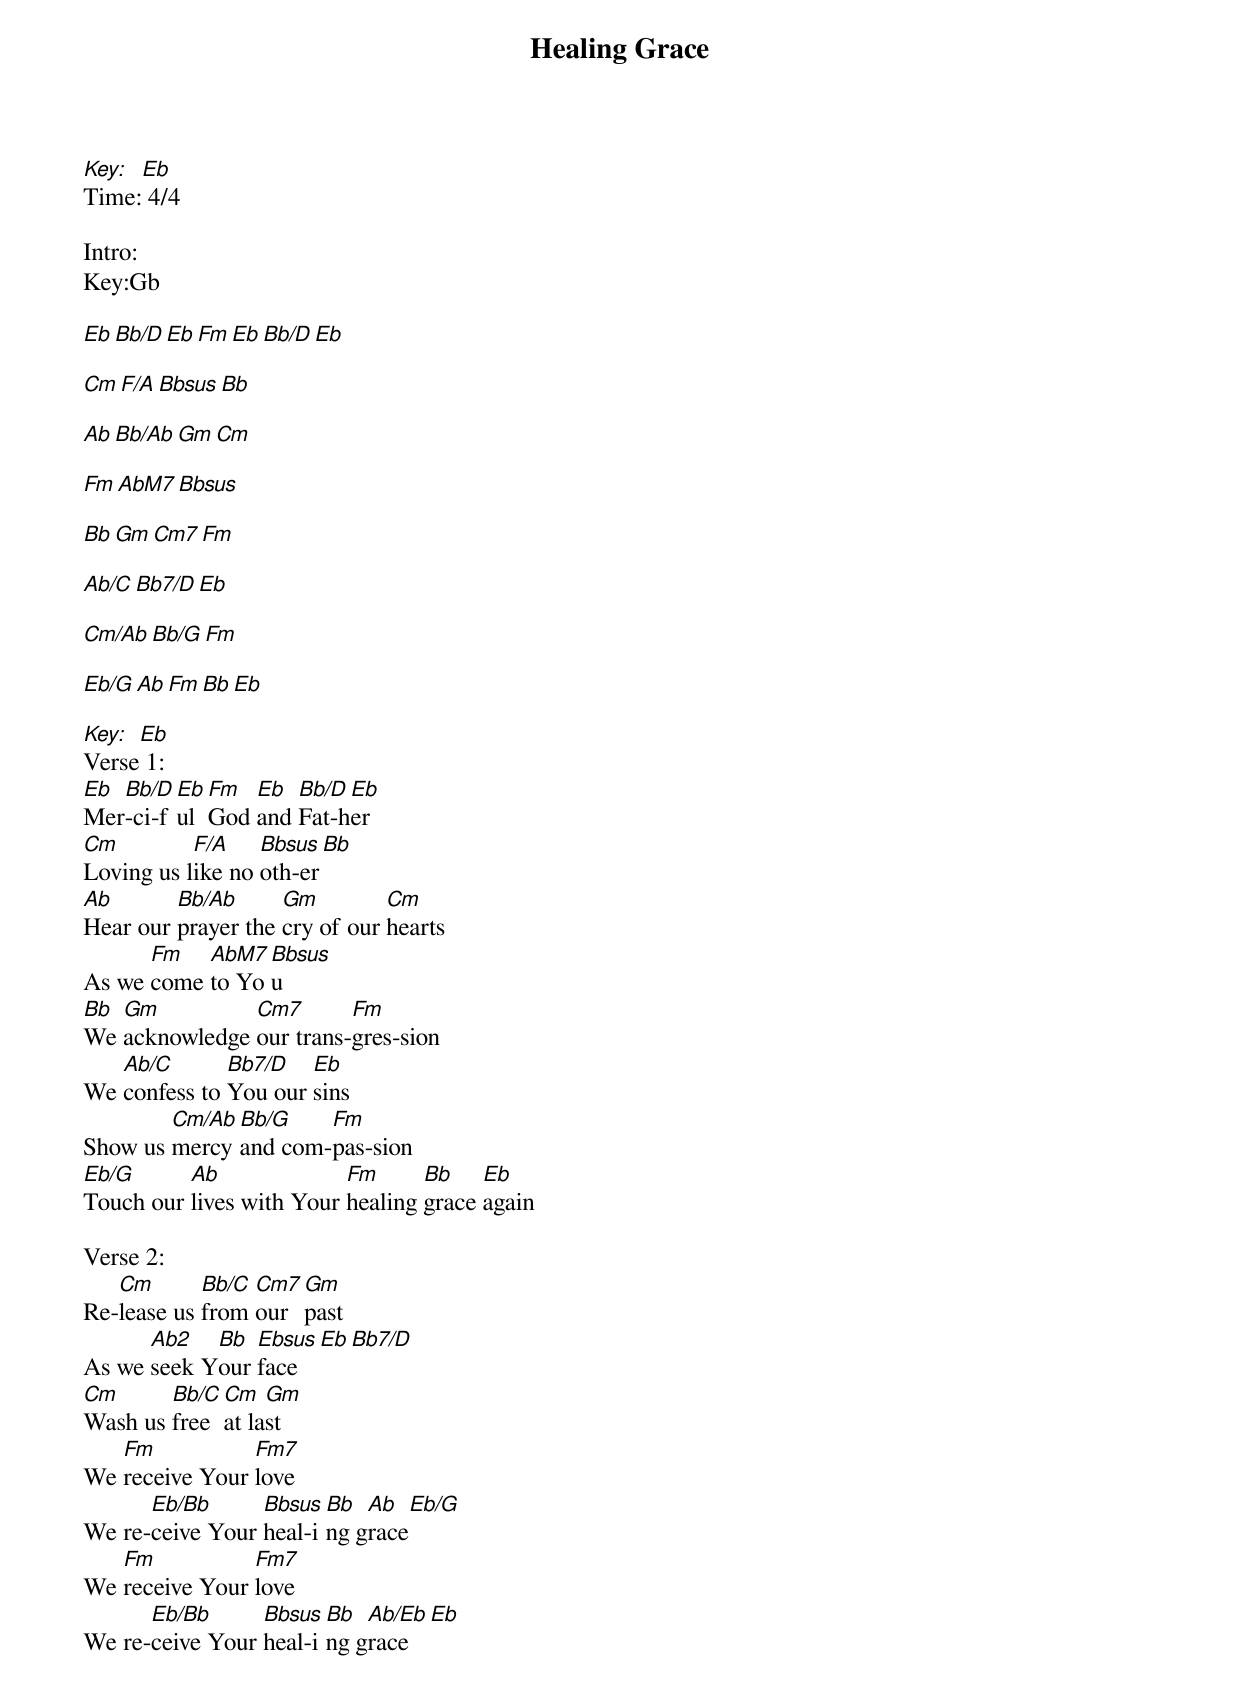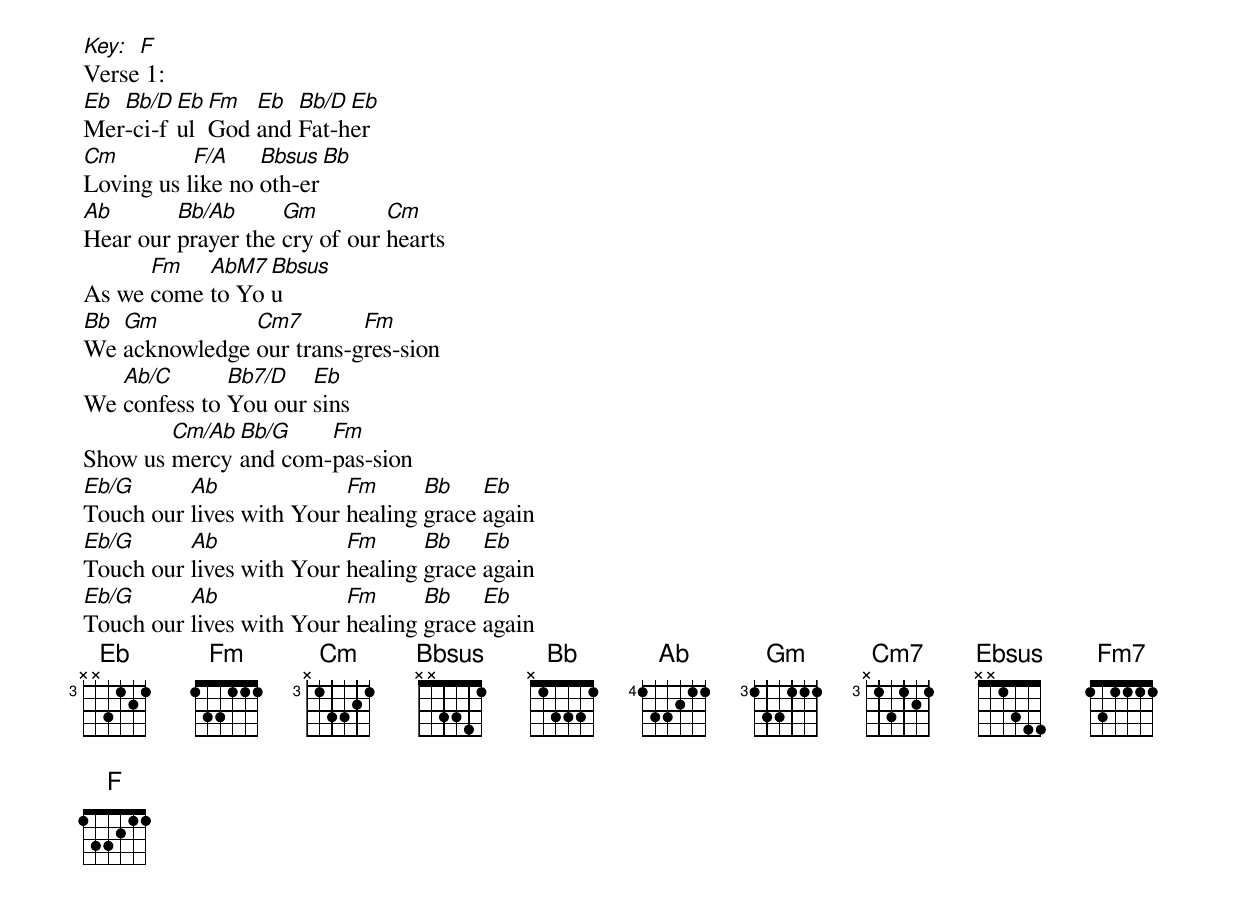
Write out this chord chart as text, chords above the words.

Healing Grace
Key: Eb
Time: 4/4

Intro:
Key:Gb

Eb Bb/D Eb Fm  Eb  Bb/D Eb

Cm         F/A    Bbsus Bb

Ab       Bb/Ab      Gm         Cm

     Fm   AbM7 Bbsus

Bb Gm          Cm7        Fm

  Ab/C       Bb7/D   Eb

       Cm/Ab Bb/G    Fm

Eb/G      Ab              Fm      Bb    Eb

Key: Eb
Verse 1:
Eb Bb/D Eb Fm  Eb  Bb/D Eb
Mer-ci-ful God and Fat-her
Cm         F/A    Bbsus Bb
Loving us like no oth-er
Ab       Bb/Ab      Gm         Cm
Hear our prayer the cry of our hearts
      Fm   AbM7 Bbsus
As we come to You
Bb Gm          Cm7       Fm
We acknowledge our trans-gres-sion
   Ab/C       Bb7/D   Eb
We confess to You our sins
        Cm/Ab Bb/G    Fm
Show us mercy and com-pas-sion
Eb/G      Ab              Fm      Bb    Eb
Touch our lives with Your healing grace again

Verse 2:
   Cm       Bb/C Cm7  Gm
Re-lease us from our  past
      Ab2   Bb  Ebsus Eb Bb7/D
As we seek Your face
Cm      Bb/C Cm   Gm
Wash us free at last
   Fm           Fm7
We receive Your love
      Eb/Bb      Bbsus Bb  Ab    Eb/G
We re-ceive Your heal-ing grace
   Fm           Fm7
We receive Your love
      Eb/Bb      Bbsus Bb  Ab/Eb   Eb
We re-ceive Your heal-ing grace

Key: F
Verse 1:
Eb Bb/D Eb Fm  Eb  Bb/D Eb
Mer-ci-ful God and Fat-her
Cm         F/A    Bbsus Bb
Loving us like no oth-er
Ab       Bb/Ab      Gm         Cm
Hear our prayer the cry of our hearts
      Fm   AbM7 Bbsus
As we come to You
Bb Gm          Cm7        Fm
We acknowledge our trans-gres-sion
   Ab/C       Bb7/D   Eb
We confess to You our sins
        Cm/Ab Bb/G    Fm
Show us mercy and com-pas-sion
Eb/G      Ab              Fm      Bb    Eb
Touch our lives with Your healing grace again
Eb/G      Ab              Fm      Bb    Eb
Touch our lives with Your healing grace again
Eb/G      Ab              Fm      Bb    Eb
Touch our lives with Your healing grace again
